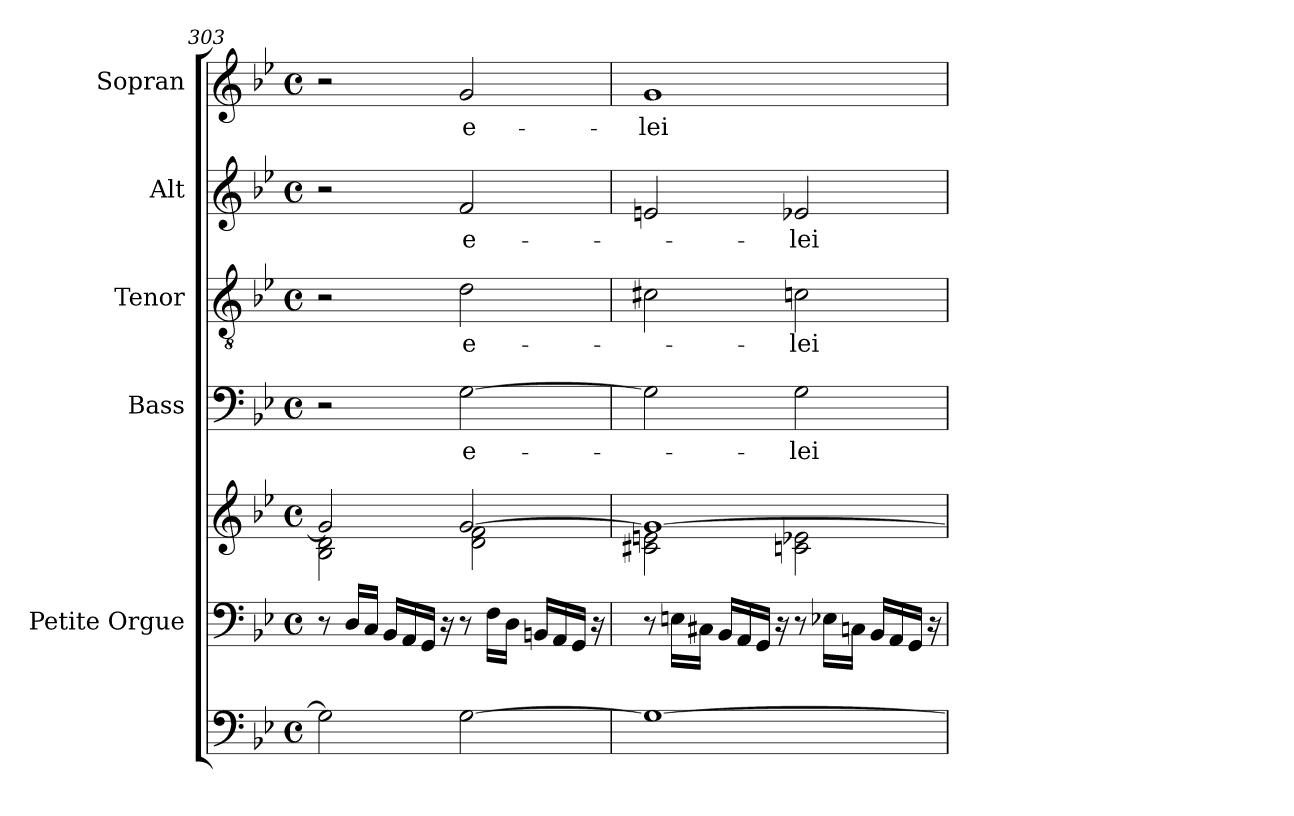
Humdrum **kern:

**kern	**kern	**kern	**kern	**text	**kern	**text	**kern	**text	**kern	**text
*part6	*part5	*part5	*part4	*part4	*part3	*part3	*part2	*part2	*part1	*part1
*staff7	*staff6	*staff5	*staff4	*staff4	*staff3	*staff3	*staff2	*staff2	*staff1	*staff1
*	*I"Petite Orgue	*	*I"Bass	*	*I"Tenor	*	*I"Alt	*	*I"Sopran	*
*	*I'Org. 1	*	*I'B.	*	*I'T.	*	*I'A.	*	*I'S.	*
*clefF4	*clefF4	*clefG2	*clefF4	*	*clefGv2	*	*clefG2	*	*clefG2	*
*k[b-e-]	*k[b-e-]	*k[b-e-]	*k[b-e-]	*	*k[b-e-]	*	*k[b-e-]	*	*k[b-e-]	*
*B-:	*B-:	*B-:	*B-:	*	*B-:	*	*B-:	*	*B-:	*
*M4/4	*M4/4	*M4/4	*M4/4	*	*M4/4	*	*M4/4	*	*M4/4	*
*met(c)	*met(c)	*met(c)	*met(c)	*	*met(c)	*	*met(c)	*	*met(c)	*
=303	=303	=303	=303	=303	=303	=303	=303	=303	=303	=303
*	*	*^	*	*	*	*	*	*	*	*
2G\]	8r	2g/]	2B-\ 2d\	2r	.	2r	.	2r	.	2r	.
.	16D/LL	.	.	.	.	.	.	.	.	.	.
.	16C/JJ	.	.	.	.	.	.	.	.	.	.
.	16BB-/LL	.	.	.	.	.	.	.	.	.	.
.	16AA/	.	.	.	.	.	.	.	.	.	.
.	16GG/JJ	.	.	.	.	.	.	.	.	.	.
.	16r	.	.	.	.	.	.	.	.	.	.
!	!	!	!	!	!LO:LY:b	!	!LO:LY:b	!	!LO:LY:b	!	!LO:LY:b
[2G\	8r	[>2g/	2d\ 2f\	[2G\	e-	2d\	e-	2f/	e-	2g/	e-
.	16F\LL	.	.	.	.	.	.	.	.	.	.
.	16D\JJ	.	.	.	.	.	.	.	.	.	.
.	16BBn/LL	.	.	.	.	.	.	.	.	.	.
.	16AA/	.	.	.	.	.	.	.	.	.	.
.	16GG/JJ	.	.	.	.	.	.	.	.	.	.
.	16r	.	.	.	.	.	.	.	.	.	.
!!LO:PB:g=z
=304	=304	=304	=304	=304	=304	=304	=304	=304	=304	=304	=304
!	!	!	!	!	!	!	!	!	!	!	!LO:LY:b
1G_	8r	1g_	2c#X\ 2en\	2G\]	.	2c#X\	.	2en/	.	1g	-lei-
.	16En\LL	.	.	.	.	.	.	.	.	.	.
.	16C#X\JJ	.	.	.	.	.	.	.	.	.	.
.	16BB-/LL	.	.	.	.	.	.	.	.	.	.
.	16AA/	.	.	.	.	.	.	.	.	.	.
.	16GG/JJ	.	.	.	.	.	.	.	.	.	.
.	16r	.	.	.	.	.	.	.	.	.	.
!	!	!	!	!	!LO:LY:b	!	!LO:LY:b	!	!LO:LY:b	!	!
.	8r	.	2cn\ 2e-X\	2G\	-lei-	2cn\	-lei-	2e-X/	-lei-	.	.
.	16E-X\LL	.	.	.	.	.	.	.	.	.	.
.	16Cn\JJ	.	.	.	.	.	.	.	.	.	.
.	16BB-/LL	.	.	.	.	.	.	.	.	.	.
.	16AA/	.	.	.	.	.	.	.	.	.	.
.	16GG/JJ	.	.	.	.	.	.	.	.	.	.
.	16r	.	.	.	.	.	.	.	.	.	.
*	*	*v	*v	*	*	*	*	*	*	*	*
=	=	=	=	=	=	=	=	=	=	=
*-	*-	*-	*-	*-	*-	*-	*-	*-	*-	*-
